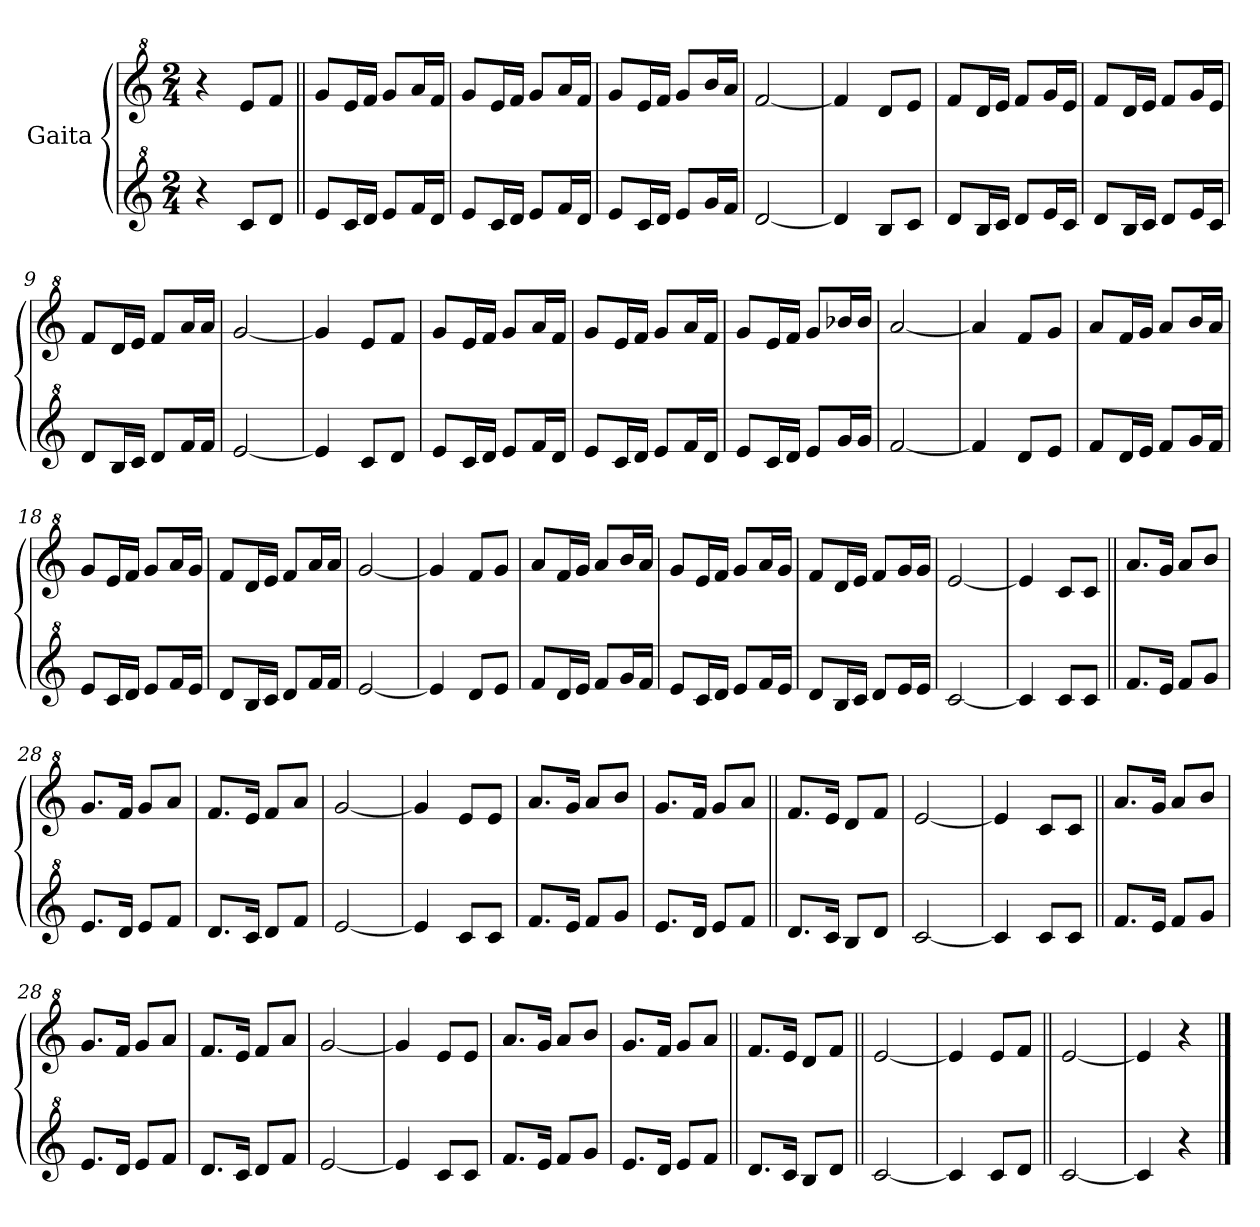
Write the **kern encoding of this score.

**kern	**kern
*part2	*part1
*staff2	*staff1
*I"Gaita	*I"Gaita
*clefG^2	*clefG^2
*k[]	*k[]
*M2/4	*M2/4
*MM113	*MM113
=1	=1
4r	4r
8cc/L	8ee/L
8dd/J	8ff/J
=2||	=2||
8ee/L	8gg/L
16cc/L	16ee/L
16dd/JJ	16ff/JJ
8ee/L	8gg/L
16ff/L	16aa/L
16dd/JJ	16ff/JJ
=3	=3
8ee/L	8gg/L
16cc/L	16ee/L
16dd/JJ	16ff/JJ
8ee/L	8gg/L
16ff/L	16aa/L
16dd/JJ	16ff/JJ
=4	=4
8ee/L	8gg/L
16cc/L	16ee/L
16dd/JJ	16ff/JJ
8ee/L	8gg/L
16gg/L	16bb/L
16ff/JJ	16aa/JJ
=5	=5
[2dd/	[2ff/
=6	=6
4dd/]	4ff/]
8b/L	8dd/L
8cc/J	8ee/J
=7	=7
8dd/L	8ff/L
16b/L	16dd/L
16cc/JJ	16ee/JJ
8dd/L	8ff/L
16ee/L	16gg/L
16cc/JJ	16ee/JJ
=8	=8
8dd/L	8ff/L
16b/L	16dd/L
16cc/JJ	16ee/JJ
8dd/L	8ff/L
16ee/L	16gg/L
16cc/JJ	16ee/JJ
!!LO:LB:g=z
=9	=9
8dd/L	8ff/L
16b/L	16dd/L
16cc/JJ	16ee/JJ
8dd/L	8ff/L
16ff/L	16aa/L
16ff/JJ	16aa/JJ
=10	=10
[2ee/	[2gg/
=11	=11
4ee/]	4gg/]
8cc/L	8ee/L
8dd/J	8ff/J
=12	=12
8ee/L	8gg/L
16cc/L	16ee/L
16dd/JJ	16ff/JJ
8ee/L	8gg/L
16ff/L	16aa/L
16dd/JJ	16ff/JJ
=13	=13
8ee/L	8gg/L
16cc/L	16ee/L
16dd/JJ	16ff/JJ
8ee/L	8gg/L
16ff/L	16aa/L
16dd/JJ	16ff/JJ
=14	=14
8ee/L	8gg/L
16cc/L	16ee/L
16dd/JJ	16ff/JJ
8ee/L	8gg/L
16gg/L	16bb-X/L
16gg/JJ	16bb-/JJ
=15	=15
[2ff/	[2aa/
=16	=16
4ff/]	4aa/]
8dd/L	8ff/L
8ee/J	8gg/J
!!LO:LB:g=z
=17	=17
8ff/L	8aa/L
16dd/L	16ff/L
16ee/JJ	16gg/JJ
8ff/L	8aa/L
16gg/L	16bb/L
16ff/JJ	16aa/JJ
=18	=18
8ee/L	8gg/L
16cc/L	16ee/L
16dd/JJ	16ff/JJ
8ee/L	8gg/L
16ff/L	16aa/L
16ee/JJ	16gg/JJ
=19	=19
8dd/L	8ff/L
16b/L	16dd/L
16cc/JJ	16ee/JJ
8dd/L	8ff/L
16ff/L	16aa/L
16ff/JJ	16aa/JJ
=20	=20
[2ee/	[2gg/
=21	=21
4ee/]	4gg/]
8dd/L	8ff/L
8ee/J	8gg/J
=22	=22
8ff/L	8aa/L
16dd/L	16ff/L
16ee/JJ	16gg/JJ
8ff/L	8aa/L
16gg/L	16bb/L
16ff/JJ	16aa/JJ
=23	=23
8ee/L	8gg/L
16cc/L	16ee/L
16dd/JJ	16ff/JJ
8ee/L	8gg/L
16ff/L	16aa/L
16ee/JJ	16gg/JJ
!!LO:LB:g=z
=24	=24
8dd/L	8ff/L
16b/L	16dd/L
16cc/JJ	16ee/JJ
8dd/L	8ff/L
16ee/L	16gg/L
16ee/JJ	16gg/JJ
=25	=25
[2cc/	[2ee/
=26	=26
4cc/]	4ee/]
8cc/L	8cc/L
8cc/J	8cc/J
=27||	=27||
8.ff/L	8.aa/L
16ee/Jk	16gg/Jk
8ff/L	8aa/L
8gg/J	8bb/J
=28	=28
8.ee/L	8.gg/L
16dd/Jk	16ff/Jk
8ee/L	8gg/L
8ff/J	8aa/J
=29	=29
8.dd/L	8.ff/L
16cc/Jk	16ee/Jk
8dd/L	8ff/L
8ff/J	8aa/J
=30	=30
[2ee/	[2gg/
=31	=31
4ee/]	4gg/]
8cc/L	8ee/L
8cc/J	8ee/J
=32	=32
8.ff/L	8.aa/L
16ee/Jk	16gg/Jk
8ff/L	8aa/L
8gg/J	8bb/J
!!LO:LB:g=z
=33	=33
8.ee/L	8.gg/L
16dd/Jk	16ff/Jk
8ee/L	8gg/L
8ff/J	8aa/J
=34||	=34||
8.dd/L	8.ff/L
16cc/Jk	16ee/Jk
8b/L	8dd/L
8dd/J	8ff/J
=35	=35
[2cc/	[2ee/
=36	=36
4cc/]	4ee/]
8cc/L	8cc/L
8cc/J	8cc/J
=27||	=27||
8.ff/L	8.aa/L
16ee/Jk	16gg/Jk
8ff/L	8aa/L
8gg/J	8bb/J
=28	=28
8.ee/L	8.gg/L
16dd/Jk	16ff/Jk
8ee/L	8gg/L
8ff/J	8aa/J
=29	=29
8.dd/L	8.ff/L
16cc/Jk	16ee/Jk
8dd/L	8ff/L
8ff/J	8aa/J
=30	=30
[2ee/	[2gg/
=31	=31
4ee/]	4gg/]
8cc/L	8ee/L
8cc/J	8ee/J
=32	=32
8.ff/L	8.aa/L
16ee/Jk	16gg/Jk
8ff/L	8aa/L
8gg/J	8bb/J
!!LO:LB:g=z
=33	=33
8.ee/L	8.gg/L
16dd/Jk	16ff/Jk
8ee/L	8gg/L
8ff/J	8aa/J
=37||	=37||
8.dd/L	8.ff/L
16cc/Jk	16ee/Jk
8b/L	8dd/L
8dd/J	8ff/J
=38||	=38||
[2cc/	[2ee/
=39	=39
4cc/]	4ee/]
8cc/L	8ee/L
8dd/J	8ff/J
=40||	=40||
[2cc/	[2ee/
=41	=41
4cc/]	4ee/]
4r	4r
==	==
*-	*-
